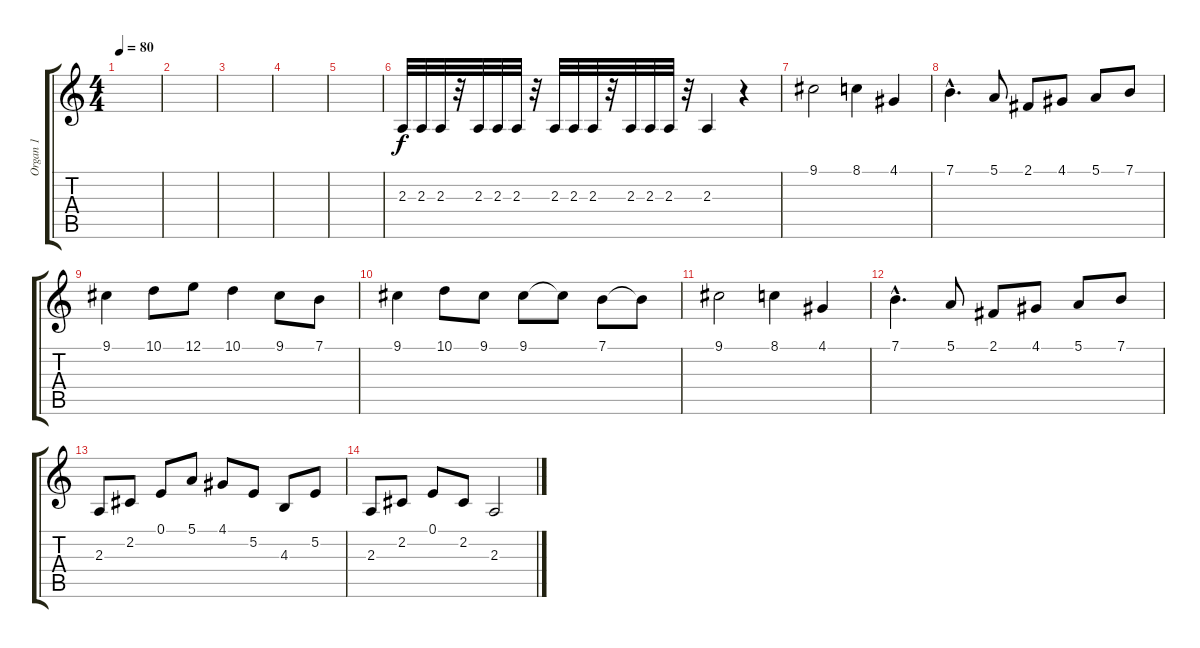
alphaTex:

\track ("Organ 1" "Organ 1") {instrument drawbarorgan}
\staff {score tabs}
\tuning (E4 B3 G3 D3 A2 E2) {hide}
\ts (4 4)
\tempo 80
\clef g2
\ks c
|
|
|
|
|
2.3.32 2.3.32 2.3.32 r.32 2.3.32 2.3.32 2.3.32 r.32 2.3.32 2.3.32 2.3.32 r.32 2.3.32 2.3.32 2.3.32 r.32 2.3.4 r.4 |
9.1.2 8.1.4 4.1.4 |
7.1{hac}.4{d} 5.1.8 2.1.8 4.1.8 5.1.8 7.1.8 |
9.1.4 10.1.8 12.1.8 10.1.4 9.1.8 7.1.8 |
9.1.4 10.1.8 9.1.8 9.1.8 9.1{t}.8 7.1.8 7.1{t}.8 |
9.1.2 8.1.4 4.1.4 |
7.1{hac}.4{d} 5.1.8 2.1.8 4.1.8 5.1.8 7.1.8 |
2.3.8 2.2.8 0.1.8 5.1.8 4.1.8 5.2.8 4.3.8 5.2.8 |
2.3.8 2.2.8 0.1.8 2.2.8 2.3.2
